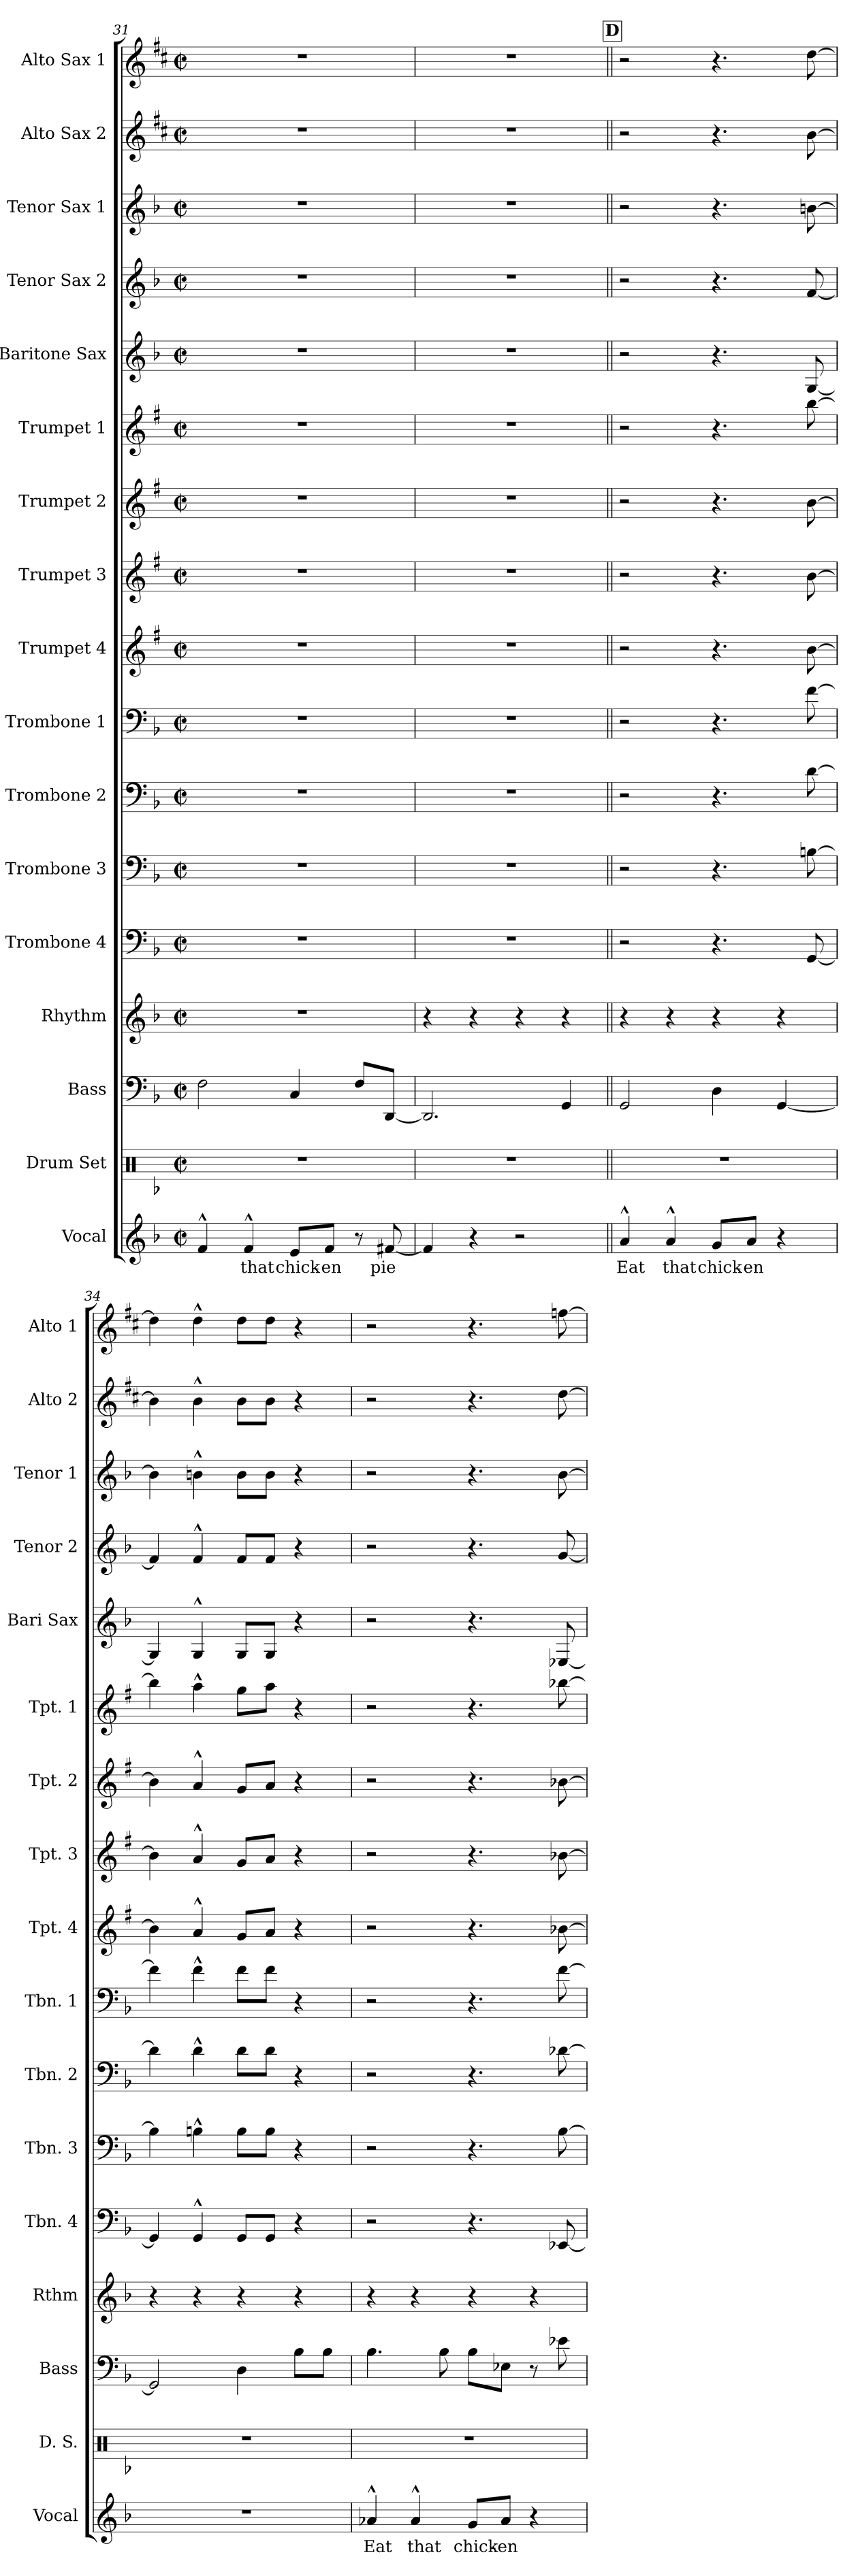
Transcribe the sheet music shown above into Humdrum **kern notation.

**kern	**text	**kern	**kern	**kern	**kern	**kern	**kern	**kern	**kern	**kern	**kern	**kern	**kern	**kern	**kern	**kern	**kern
*part17	*part17	*part16	*part15	*part14	*part13	*part12	*part11	*part10	*part9	*part8	*part7	*part6	*part5	*part4	*part3	*part2	*part1
*staff17	*staff17	*staff16	*staff15	*staff14	*staff13	*staff12	*staff11	*staff10	*staff9	*staff8	*staff7	*staff6	*staff5	*staff4	*staff3	*staff2	*staff1
*I"Vocal	*	*I"Drum Set	*I"Bass	*I"Rhythm	*I"Trombone 4	*I"Trombone 3	*I"Trombone 2	*I"Trombone 1	*I"Trumpet 4	*I"Trumpet 3	*I"Trumpet 2	*I"Trumpet 1	*I"Baritone Sax	*I"Tenor Sax 2	*I"Tenor Sax 1	*I"Alto Sax 2	*I"Alto Sax 1
*I'Vocal	*	*I'D. S.	*I'Bass	*I'Rthm	*I'Tbn. 4	*I'Tbn. 3	*I'Tbn. 2	*I'Tbn. 1	*I'Tpt. 4	*I'Tpt. 3	*I'Tpt. 2	*I'Tpt. 1	*I'Bari Sax	*I'Tenor 2	*I'Tenor 1	*I'Alto 2	*I'Alto 1
*clefG2	*	*clefX	*clefF4	*clefG2	*clefF4	*clefF4	*clefF4	*clefF4	*clefG2	*clefG2	*clefG2	*clefG2	*clefG2	*clefG2	*clefG2	*clefG2	*clefG2
*	*	*	*ITrd7c12	*	*	*	*	*	*ITrd1c2	*ITrd1c2	*ITrd1c2	*ITrd1c2	*ITrd12c21	*ITrd8c14	*ITrd8c14	*ITrd5c9	*ITrd5c9
*k[b-]	*	*k[b-]	*k[b-]	*k[b-]	*k[b-]	*k[b-]	*k[b-]	*k[b-]	*k[b-]	*k[b-]	*k[b-]	*k[b-]	*k[b-]	*k[b-]	*k[b-]	*k[b-]	*k[b-]
*F:	*	*F:	*F:	*F:	*F:	*F:	*F:	*F:	*F:	*F:	*F:	*F:	*F:	*F:	*F:	*F:	*F:
*M2/2	*	*M2/2	*M2/2	*M2/2	*M2/2	*M2/2	*M2/2	*M2/2	*M2/2	*M2/2	*M2/2	*M2/2	*M2/2	*M2/2	*M2/2	*M2/2	*M2/2
*met(c|)	*	*met(c|)	*met(c|)	*met(c|)	*met(c|)	*met(c|)	*met(c|)	*met(c|)	*met(c|)	*met(c|)	*met(c|)	*met(c|)	*met(c|)	*met(c|)	*met(c|)	*met(c|)	*met(c|)
=31	=31	=31	=31	=31	=31	=31	=31	=31	=31	=31	=31	=31	=31	=31	=31	=31	=31
4f^^>/	.	1r	2FF\	1r	1r	1r	1r	1r	1r	1r	1r	1r	1r	1r	1r	1r	1r
!	!LO:LY:b	!	!	!	!	!	!	!	!	!	!	!	!	!	!	!	!
4f^^>/	that	.	.	.	.	.	.	.	.	.	.	.	.	.	.	.	.
!	!LO:LY:b	!	!	!	!	!	!	!	!	!	!	!	!	!	!	!	!
8e/L	chick-	.	4CC/	.	.	.	.	.	.	.	.	.	.	.	.	.	.
!	!LO:LY:b	!	!	!	!	!	!	!	!	!	!	!	!	!	!	!	!
8f/J	-en	.	.	.	.	.	.	.	.	.	.	.	.	.	.	.	.
8r	.	.	8FF/L	.	.	.	.	.	.	.	.	.	.	.	.	.	.
!	!LO:LY:b	!	!	!	!	!	!	!	!	!	!	!	!	!	!	!	!
[8f#X/	pie	.	[8DDD/J	.	.	.	.	.	.	.	.	.	.	.	.	.	.
=32	=32	=32	=32	=32	=32	=32	=32	=32	=32	=32	=32	=32	=32	=32	=32	=32	=32
4f#/]	.	1r	2.DDD/]	4r	1r	1r	1r	1r	1r	1r	1r	1r	1r	1r	1r	1r	1r
4r	.	.	.	4r	.	.	.	.	.	.	.	.	.	.	.	.	.
2r	.	.	.	4r	.	.	.	.	.	.	.	.	.	.	.	.	.
.	.	.	4GGG/	4r	.	.	.	.	.	.	.	.	.	.	.	.	.
!!LO:PB:g=z
!!LO:REH:place=s1:a:fs=8:t=D
=33||	=33||	=33||	=33||	=33||	=33||	=33||	=33||	=33||	=33||	=33||	=33||	=33||	=33||	=33||	=33||	=33||	=33||
!	!LO:LY:b	!	!	!	!	!	!	!	!	!	!	!	!	!	!	!	!
4a^^>/	Eat	1r	2GGG/	4r	2r	2r	2r	2r	2r	2r	2r	2r	2r	2r	2r	2r	2r
!	!LO:LY:b	!	!	!	!	!	!	!	!	!	!	!	!	!	!	!	!
4a^^>/	that	.	.	4r	.	.	.	.	.	.	.	.	.	.	.	.	.
!	!LO:LY:b	!	!	!	!	!	!	!	!	!	!	!	!	!	!	!	!
8g/L	chick-	.	4DD\	4r	4.r	4.r	4.r	4.r	4.r	4.r	4.r	4.r	4.r	4.r	4.r	4.r	4.r
!	!LO:LY:b	!	!	!	!	!	!	!	!	!	!	!	!	!	!	!	!
8a/J	-en	.	.	.	.	.	.	.	.	.	.	.	.	.	.	.	.
4r	.	.	[4GGG/	4r	.	.	.	.	.	.	.	.	.	.	.	.	.
.	.	.	.	.	[8GG/	[8Bn\	[8d\	[8f\	[8a\	[8a\	[8a\	[8aa\	[8GG/	[8F/	[8Bn\	[8d\	[8f\
=34	=34	=34	=34	=34	=34	=34	=34	=34	=34	=34	=34	=34	=34	=34	=34	=34	=34
1r	.	1r	2GGG/]	4r	4GG/]	4B\]	4d\]	4f\]	4a\]	4a\]	4a\]	4aa\]	4GG/]	4F/]	4B\]	4d\]	4f\]
.	.	.	.	4r	4GG^^>/	4Bn^^>\	4d^^>\	4f^^>\	4g^^>/	4g^^>/	4g^^>/	4gg^^>\	4GG^^>/	4F^^>/	4Bn^^>\	4d^^>\	4f^^>\
.	.	.	4DD\	4r	8GG/L	8B\L	8d\L	8f\L	8f/L	8f/L	8f/L	8ff\L	8GG/L	8F/L	8B\L	8d\L	8f\L
.	.	.	.	.	8GG/J	8B\J	8d\J	8f\J	8g/J	8g/J	8g/J	8gg\J	8GG/J	8F/J	8B\J	8d\J	8f\J
.	.	.	8BB-\L	4r	4r	4r	4r	4r	4r	4r	4r	4r	4r	4r	4r	4r	4r
.	.	.	8BB-\J	.	.	.	.	.	.	.	.	.	.	.	.	.	.
=35	=35	=35	=35	=35	=35	=35	=35	=35	=35	=35	=35	=35	=35	=35	=35	=35	=35
!	!LO:LY:b	!	!	!	!	!	!	!	!	!	!	!	!	!	!	!	!
4a-X^^>/	Eat	1r	4.BB-\	4r	2r	2r	2r	2r	2r	2r	2r	2r	2r	2r	2r	2r	2r
!	!LO:LY:b	!	!	!	!	!	!	!	!	!	!	!	!	!	!	!	!
4a-^^>/	that	.	.	4r	.	.	.	.	.	.	.	.	.	.	.	.	.
.	.	.	8BB-\	.	.	.	.	.	.	.	.	.	.	.	.	.	.
!	!LO:LY:b	!	!	!	!	!	!	!	!	!	!	!	!	!	!	!	!
8g/L	chick-	.	8BB-\L	4r	4.r	4.r	4.r	4.r	4.r	4.r	4.r	4.r	4.r	4.r	4.r	4.r	4.r
!	!LO:LY:b	!	!	!	!	!	!	!	!	!	!	!	!	!	!	!	!
8a-/J	-en	.	8EE-X\J	.	.	.	.	.	.	.	.	.	.	.	.	.	.
4r	.	.	8r	4r	.	.	.	.	.	.	.	.	.	.	.	.	.
.	.	.	8E-X\	.	[8EE-X/	[8B-\	[8d-X\	[8f\	[8a-X\	[8a-X\	[8a-X\	[8aa-X\	[8EE-X/	[8G/	[8B-\	[8f\	[8a-X\
=	=	=	=	=	=	=	=	=	=	=	=	=	=	=	=	=	=
*-	*-	*-	*-	*-	*-	*-	*-	*-	*-	*-	*-	*-	*-	*-	*-	*-	*-
